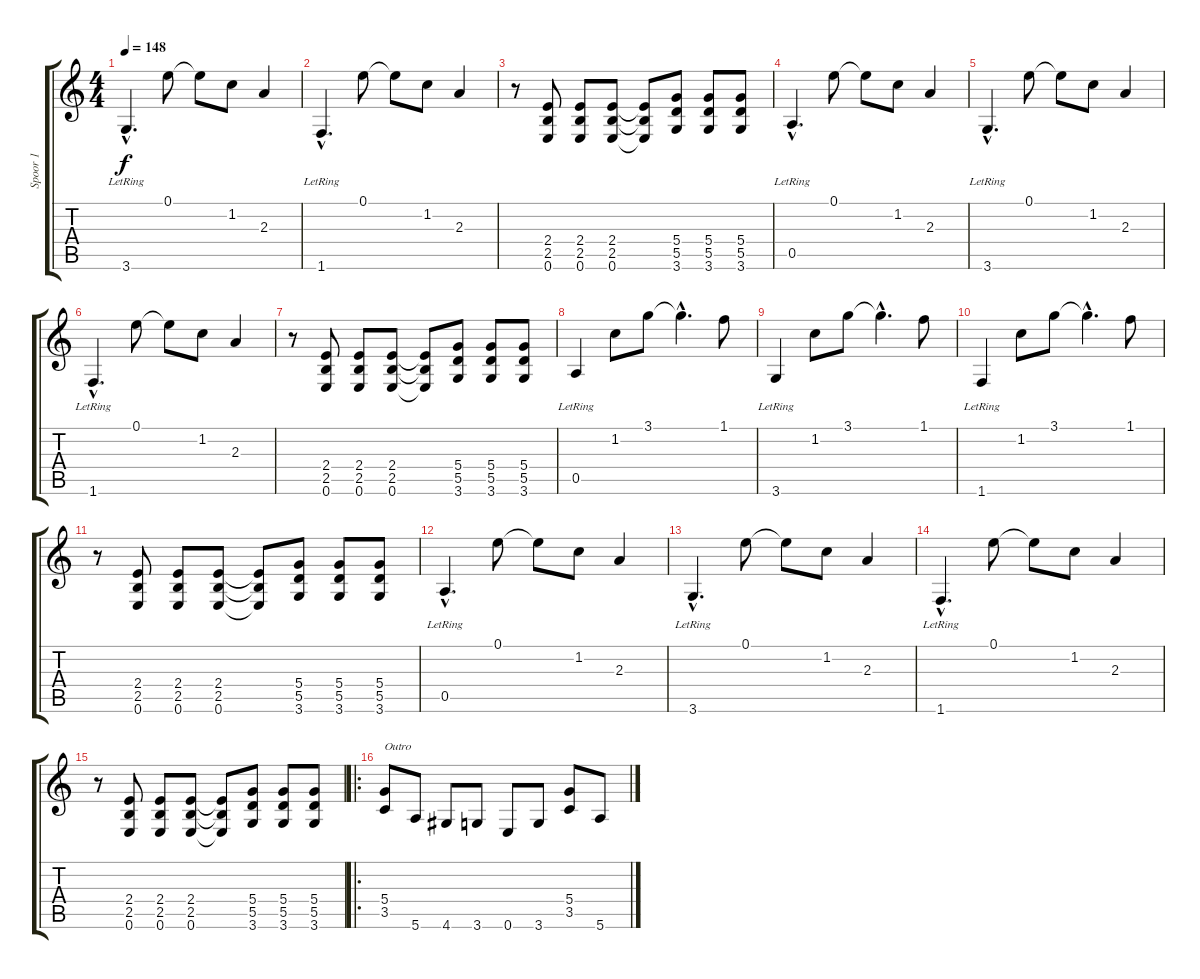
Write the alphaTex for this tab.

\track ("Spoor 1" "Spoor 1") {instrument overdrivenguitar}
\staff {score tabs}
\tuning (E4 B3 G3 D3 A2 E2) {hide}
\ts (4 4)
\tempo 148
\clef g2
\ks c
3.6{hac lr}.4{d dy f} 0.1.8 0.1{t}.8 1.2.8 2.3.4 |
1.6{hac lr}.4{d} 0.1.8 0.1{t}.8 1.2.8 2.3.4 |
r.8 (2.4 2.5 0.6).8 (2.4 2.5 0.6).8 (2.4 2.5 0.6).8 (2.4{t} 2.5{t} 0.6{t}).8 (5.4 5.5 3.6).8 (5.4 5.5 3.6).8 (5.4 5.5 3.6).8 |
0.5{hac lr}.4{d} 0.1.8 0.1{t}.8 1.2.8 2.3.4 |
3.6{hac lr}.4{d} 0.1.8 0.1{t}.8 1.2.8 2.3.4 |
1.6{hac lr}.4{d} 0.1.8 0.1{t}.8 1.2.8 2.3.4 |
r.8 (2.4 2.5 0.6).8 (2.4 2.5 0.6).8 (2.4 2.5 0.6).8 (2.4{t} 2.5{t} 0.6{t}).8 (5.4 5.5 3.6).8 (5.4 5.5 3.6).8 (5.4 5.5 3.6).8 |
0.5{lr}.4 1.2.8 3.1.8 3.1{hac t}.4{d} 1.1.8 |
3.6{lr}.4 1.2.8 3.1.8 3.1{hac t}.4{d} 1.1.8 |
1.6{lr}.4 1.2.8 3.1.8 3.1{hac t}.4{d} 1.1.8 |
r.8 (2.4 2.5 0.6).8 (2.4 2.5 0.6).8 (2.4 2.5 0.6).8 (2.4{t} 2.5{t} 0.6{t}).8 (5.4 5.5 3.6).8 (5.4 5.5 3.6).8 (5.4 5.5 3.6).8 |
0.5{hac lr}.4{d} 0.1.8 0.1{t}.8 1.2.8 2.3.4 |
3.6{hac lr}.4{d} 0.1.8 0.1{t}.8 1.2.8 2.3.4 |
1.6{hac lr}.4{d} 0.1.8 0.1{t}.8 1.2.8 2.3.4 |
r.8 (2.4 2.5 0.6).8 (2.4 2.5 0.6).8 (2.4 2.5 0.6).8 (2.4{t} 2.5{t} 0.6{t}).8 (5.4 5.5 3.6).8 (5.4 5.5 3.6).8 (5.4 5.5 3.6).8 |
\ro
(5.4 3.5).8{txt "Outro"} 5.6.8 4.6.8 3.6.8 0.6.8 3.6.8 (5.4 3.5).8 5.6.8
